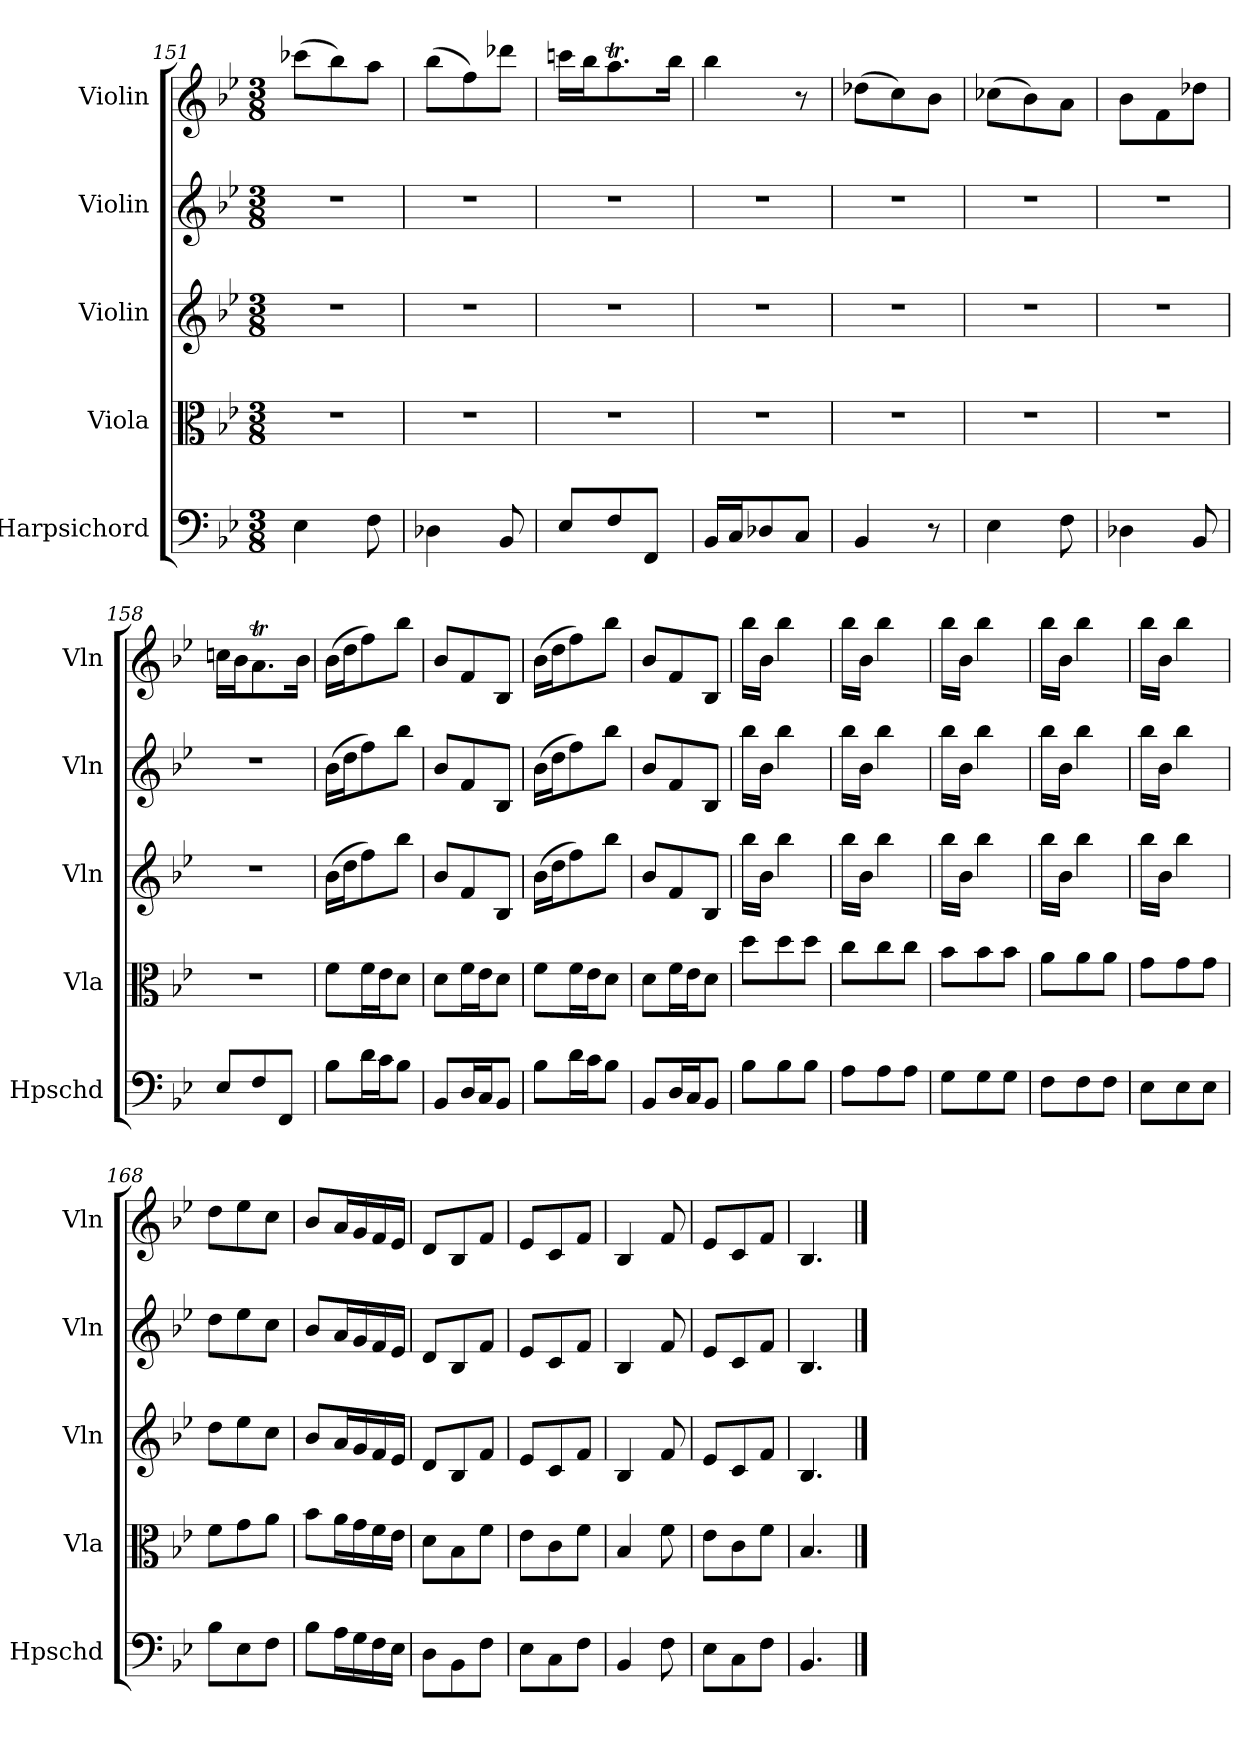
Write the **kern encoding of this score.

**kern	**kern	**kern	**kern	**kern
*part5	*part4	*part3	*part2	*part1
*staff5	*staff4	*staff3	*staff2	*staff1
*I"Harpsichord	*I"Viola	*I"Violin	*I"Violin	*I"Violin
*I'Hpschd	*I'Vla	*I'Vln	*I'Vln	*I'Vln
*clefF4	*clefC3	*clefG2	*clefG2	*clefG2
*k[b-e-]	*k[b-e-]	*k[b-e-]	*k[b-e-]	*k[b-e-]
*B-:	*B-:	*B-:	*B-:	*B-:
*M3/8	*M3/8	*M3/8	*M3/8	*M3/8
=151	=151	=151	=151	=151
4E-\	4.r	4.r	4.r	(8ccc-X\L
.	.	.	.	8bb-\)
8F\	.	.	.	8aa\J
=152	=152	=152	=152	=152
4D-X\	4.r	4.r	4.r	(8bb-\L
.	.	.	.	8ff\)
8BB-/	.	.	.	8ddd-X\J
=153	=153	=153	=153	=153
8E-/L	4.r	4.r	4.r	16cccn\LL
.	.	.	.	16bb-\J
8F/	.	.	.	8.aat\
8FF/J	.	.	.	.
.	.	.	.	16bb-\Jk
=154	=154	=154	=154	=154
16BB-/LL	4.r	4.r	4.r	4bb-\
16C/J	.	.	.	.
8D-X/	.	.	.	.
8C/J	.	.	.	8r
=155	=155	=155	=155	=155
4BB-/	4.r	4.r	4.r	(8dd-X\L
.	.	.	.	8cc\)
8r	.	.	.	8b-\J
=156	=156	=156	=156	=156
4E-\	4.r	4.r	4.r	(8cc-X\L
.	.	.	.	8b-\)
8F\	.	.	.	8a\J
=157	=157	=157	=157	=157
4D-X\	4.r	4.r	4.r	8b-\L
.	.	.	.	8f\
8BB-/	.	.	.	8dd-X\J
=158	=158	=158	=158	=158
8E-/L	4.r	4.r	4.r	16ccn\LL
.	.	.	.	16b-\J
8F/	.	.	.	8.at\
8FF/J	.	.	.	.
.	.	.	.	16b-\Jk
=159	=159	=159	=159	=159
8B-\L	8f\L	(16b-\LL	(16b-\LL	(16b-\LL
.	.	16dd\J	16dd\J	16dd\J
16d\L	16f\L	8ff\)	8ff\)	8ff\)
16c\J	16e-\J	.	.	.
8B-\J	8d\J	8bb-\J	8bb-\J	8bb-\J
=160	=160	=160	=160	=160
8BB-/L	8d\L	8b-/L	8b-/L	8b-/L
16D/L	16f\L	8f/	8f/	8f/
16C/J	16e-\J	.	.	.
8BB-/J	8d\J	8B-/J	8B-/J	8B-/J
=161	=161	=161	=161	=161
8B-\L	8f\L	(16b-\LL	(16b-\LL	(16b-\LL
.	.	16dd\J	16dd\J	16dd\J
16d\L	16f\L	8ff\)	8ff\)	8ff\)
16c\J	16e-\J	.	.	.
8B-\J	8d\J	8bb-\J	8bb-\J	8bb-\J
=162	=162	=162	=162	=162
8BB-/L	8d\L	8b-/L	8b-/L	8b-/L
16D/L	16f\L	8f/	8f/	8f/
16C/J	16e-\J	.	.	.
8BB-/J	8d\J	8B-/J	8B-/J	8B-/J
=163	=163	=163	=163	=163
8B-\L	8dd\L	16bb-\LL	16bb-\LL	16bb-\LL
.	.	16b-\JJ	16b-\JJ	16b-\JJ
8B-\	8dd\	4bb-\	4bb-\	4bb-\
8B-\J	8dd\J	.	.	.
=164	=164	=164	=164	=164
8A\L	8cc\L	16bb-\LL	16bb-\LL	16bb-\LL
.	.	16b-\JJ	16b-\JJ	16b-\JJ
8A\	8cc\	4bb-\	4bb-\	4bb-\
8A\J	8cc\J	.	.	.
=165	=165	=165	=165	=165
8G\L	8b-\L	16bb-\LL	16bb-\LL	16bb-\LL
.	.	16b-\JJ	16b-\JJ	16b-\JJ
8G\	8b-\	4bb-\	4bb-\	4bb-\
8G\J	8b-\J	.	.	.
=166	=166	=166	=166	=166
8F\L	8a\L	16bb-\LL	16bb-\LL	16bb-\LL
.	.	16b-\JJ	16b-\JJ	16b-\JJ
8F\	8a\	4bb-\	4bb-\	4bb-\
8F\J	8a\J	.	.	.
=167	=167	=167	=167	=167
8E-\L	8g\L	16bb-\LL	16bb-\LL	16bb-\LL
.	.	16b-\JJ	16b-\JJ	16b-\JJ
8E-\	8g\	4bb-\	4bb-\	4bb-\
8E-\J	8g\J	.	.	.
=168	=168	=168	=168	=168
8B-\L	8f\L	8dd\L	8dd\L	8dd\L
8E-\	8g\	8ee-\	8ee-\	8ee-\
8F\J	8a\J	8cc\J	8cc\J	8cc\J
=169	=169	=169	=169	=169
8B-\L	8b-\L	8b-/L	8b-/L	8b-/L
16A\L	16a\L	16a/L	16a/L	16a/L
16G\	16g\	16g/	16g/	16g/
16F\	16f\	16f/	16f/	16f/
16E-\JJ	16e-\JJ	16e-/JJ	16e-/JJ	16e-/JJ
=170	=170	=170	=170	=170
8D\L	8d\L	8d/L	8d/L	8d/L
8BB-\	8B-\	8B-/	8B-/	8B-/
8F\J	8f\J	8f/J	8f/J	8f/J
=171	=171	=171	=171	=171
8E-\L	8e-\L	8e-/L	8e-/L	8e-/L
8C\	8c\	8c/	8c/	8c/
8F\J	8f\J	8f/J	8f/J	8f/J
=172	=172	=172	=172	=172
4BB-/	4B-/	4B-/	4B-/	4B-/
8F\	8f\	8f/	8f/	8f/
=173	=173	=173	=173	=173
8E-\L	8e-\L	8e-/L	8e-/L	8e-/L
8C\	8c\	8c/	8c/	8c/
8F\J	8f\J	8f/J	8f/J	8f/J
=174	=174	=174	=174	=174
4.BB-/	4.B-/	4.B-/	4.B-/	4.B-/
==	==	==	==	==
*-	*-	*-	*-	*-
